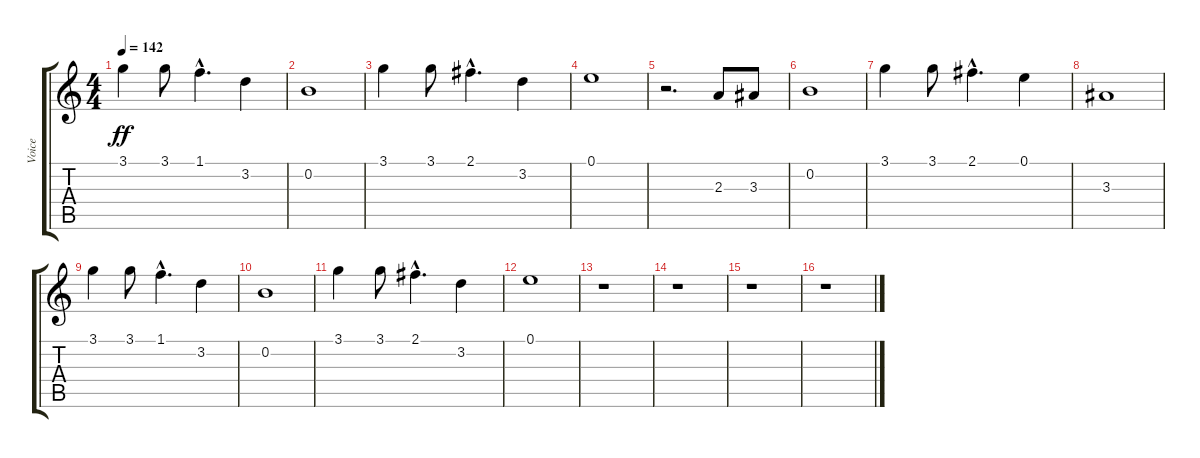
\track ("Voice" "Voice") {instrument acousticguitarsteel}
\staff {score tabs}
\tuning (E4 B3 G3 D3 A2 E2) {hide}
\ts (4 4)
\tempo 142
\clef g2
\ks c
3.1.4{dy ff} 3.1.8 1.1{hac}.4{d} 3.2.4 |
0.2.1 |
3.1.4 3.1.8 2.1{hac}.4{d} 3.2.4 |
0.1.1 |
r.2{d} 2.3.8 3.3.8 |
0.2.1 |
3.1.4 3.1.8 2.1{hac}.4{d} 0.1.4 |
3.3.1 |
3.1.4 3.1.8 1.1{hac}.4{d} 3.2.4 |
0.2.1 |
3.1.4 3.1.8 2.1{hac}.4{d} 3.2.4 |
0.1.1 |
r.1 |
r.1 |
r.1 |
r.1
